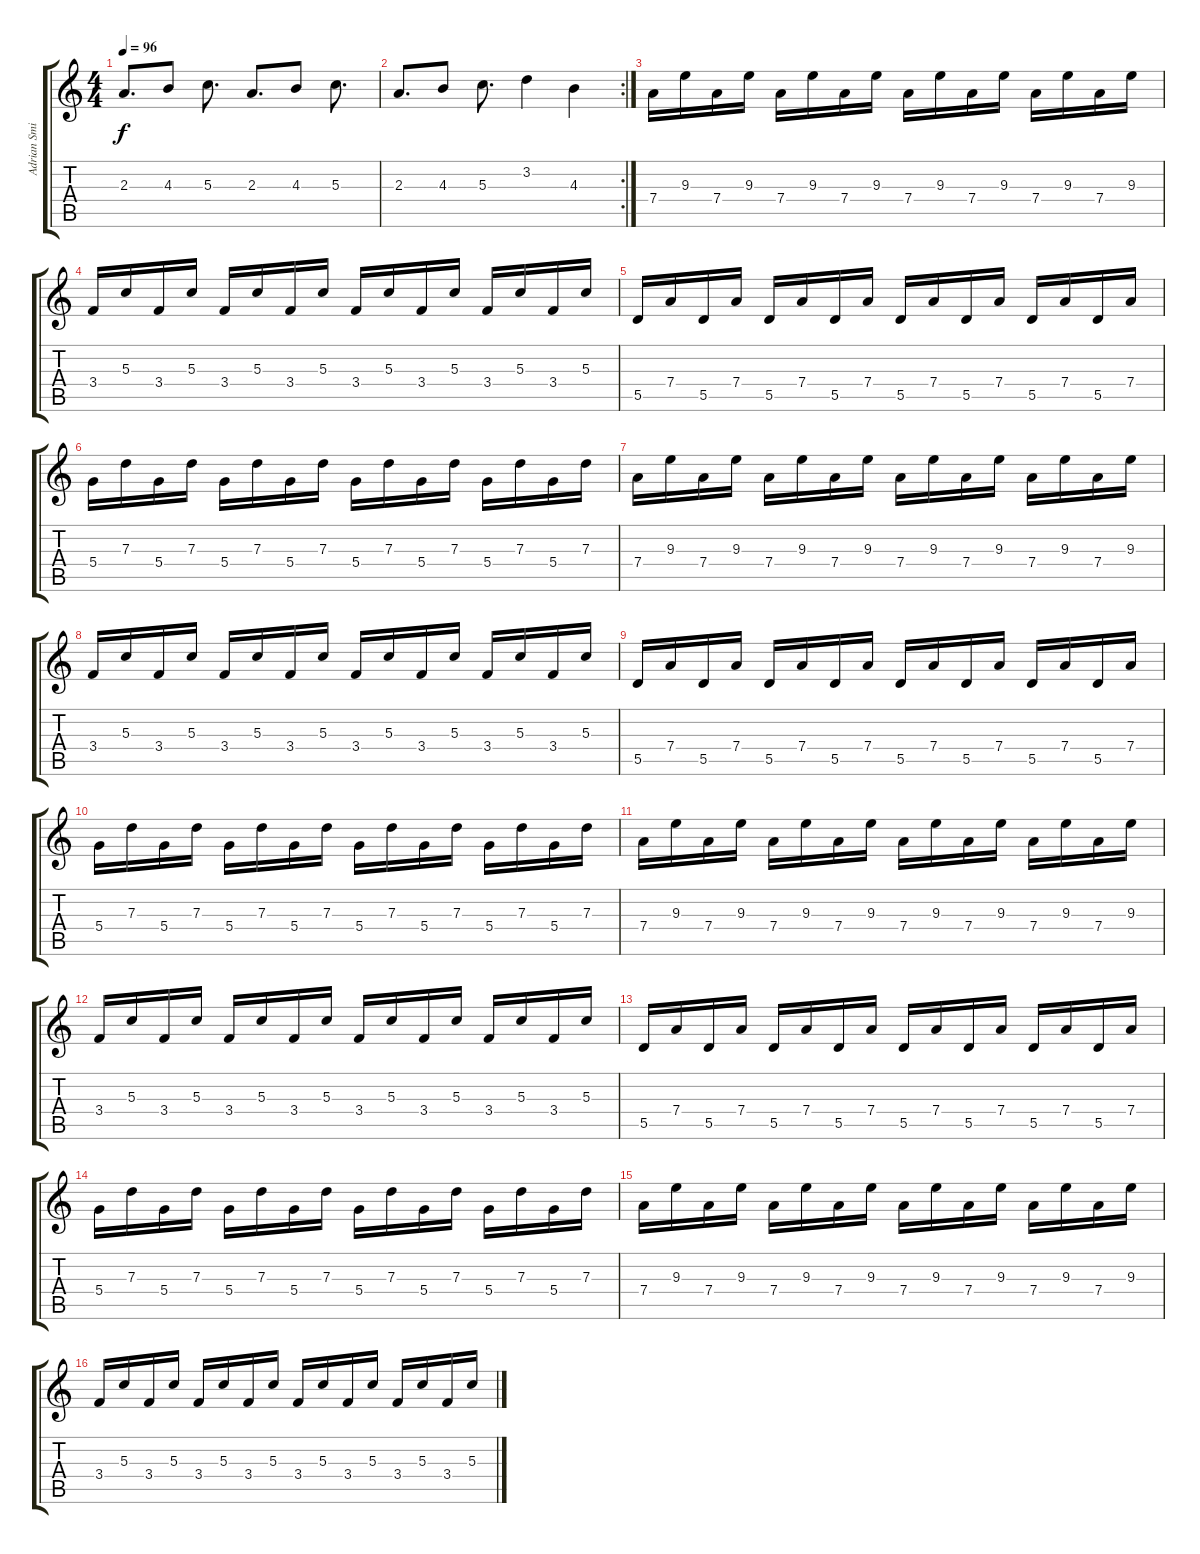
\track ("Adrian Smith" "Adrian Smi") {instrument electricguitarclean}
\staff {score tabs}
\tuning (E4 B3 G3 D3 A2 E2) {hide}
\ts (4 4)
\tempo 96
\clef g2
\ks c
2.3.8{d dy f} 4.3.8 5.3.8{d} 2.3.8{d} 4.3.8 5.3.8{d} |
\rc 2
2.3.8{d} 4.3.8 5.3.8{d} 3.2.4 4.3.4 |
7.4.16{instrument electricguitarclean} 9.3.16 7.4.16 9.3.16 7.4.16 9.3.16 7.4.16 9.3.16 7.4.16 9.3.16 7.4.16 9.3.16 7.4.16 9.3.16 7.4.16 9.3.16 |
3.4.16 5.3.16 3.4.16 5.3.16 3.4.16 5.3.16 3.4.16 5.3.16 3.4.16 5.3.16 3.4.16 5.3.16 3.4.16 5.3.16 3.4.16 5.3.16 |
5.5.16 7.4.16 5.5.16 7.4.16 5.5.16 7.4.16 5.5.16 7.4.16 5.5.16 7.4.16 5.5.16 7.4.16 5.5.16 7.4.16 5.5.16 7.4.16 |
5.4.16 7.3.16 5.4.16 7.3.16 5.4.16 7.3.16 5.4.16 7.3.16 5.4.16 7.3.16 5.4.16 7.3.16 5.4.16 7.3.16 5.4.16 7.3.16 |
7.4.16 9.3.16 7.4.16 9.3.16 7.4.16 9.3.16 7.4.16 9.3.16 7.4.16 9.3.16 7.4.16 9.3.16 7.4.16 9.3.16 7.4.16 9.3.16 |
3.4.16 5.3.16 3.4.16 5.3.16 3.4.16 5.3.16 3.4.16 5.3.16 3.4.16 5.3.16 3.4.16 5.3.16 3.4.16 5.3.16 3.4.16 5.3.16 |
5.5.16 7.4.16 5.5.16 7.4.16 5.5.16 7.4.16 5.5.16 7.4.16 5.5.16 7.4.16 5.5.16 7.4.16 5.5.16 7.4.16 5.5.16 7.4.16 |
5.4.16 7.3.16 5.4.16 7.3.16 5.4.16 7.3.16 5.4.16 7.3.16 5.4.16 7.3.16 5.4.16 7.3.16 5.4.16 7.3.16 5.4.16 7.3.16 |
7.4.16 9.3.16 7.4.16 9.3.16 7.4.16 9.3.16 7.4.16 9.3.16 7.4.16 9.3.16 7.4.16 9.3.16 7.4.16 9.3.16 7.4.16 9.3.16 |
3.4.16 5.3.16 3.4.16 5.3.16 3.4.16 5.3.16 3.4.16 5.3.16 3.4.16 5.3.16 3.4.16 5.3.16 3.4.16 5.3.16 3.4.16 5.3.16 |
5.5.16 7.4.16 5.5.16 7.4.16 5.5.16 7.4.16 5.5.16 7.4.16 5.5.16 7.4.16 5.5.16 7.4.16 5.5.16 7.4.16 5.5.16 7.4.16 |
5.4.16 7.3.16 5.4.16 7.3.16 5.4.16 7.3.16 5.4.16 7.3.16 5.4.16 7.3.16 5.4.16 7.3.16 5.4.16 7.3.16 5.4.16 7.3.16 |
7.4.16 9.3.16 7.4.16 9.3.16 7.4.16 9.3.16 7.4.16 9.3.16 7.4.16 9.3.16 7.4.16 9.3.16 7.4.16 9.3.16 7.4.16 9.3.16 |
3.4.16 5.3.16 3.4.16 5.3.16 3.4.16 5.3.16 3.4.16 5.3.16 3.4.16 5.3.16 3.4.16 5.3.16 3.4.16 5.3.16 3.4.16 5.3.16
